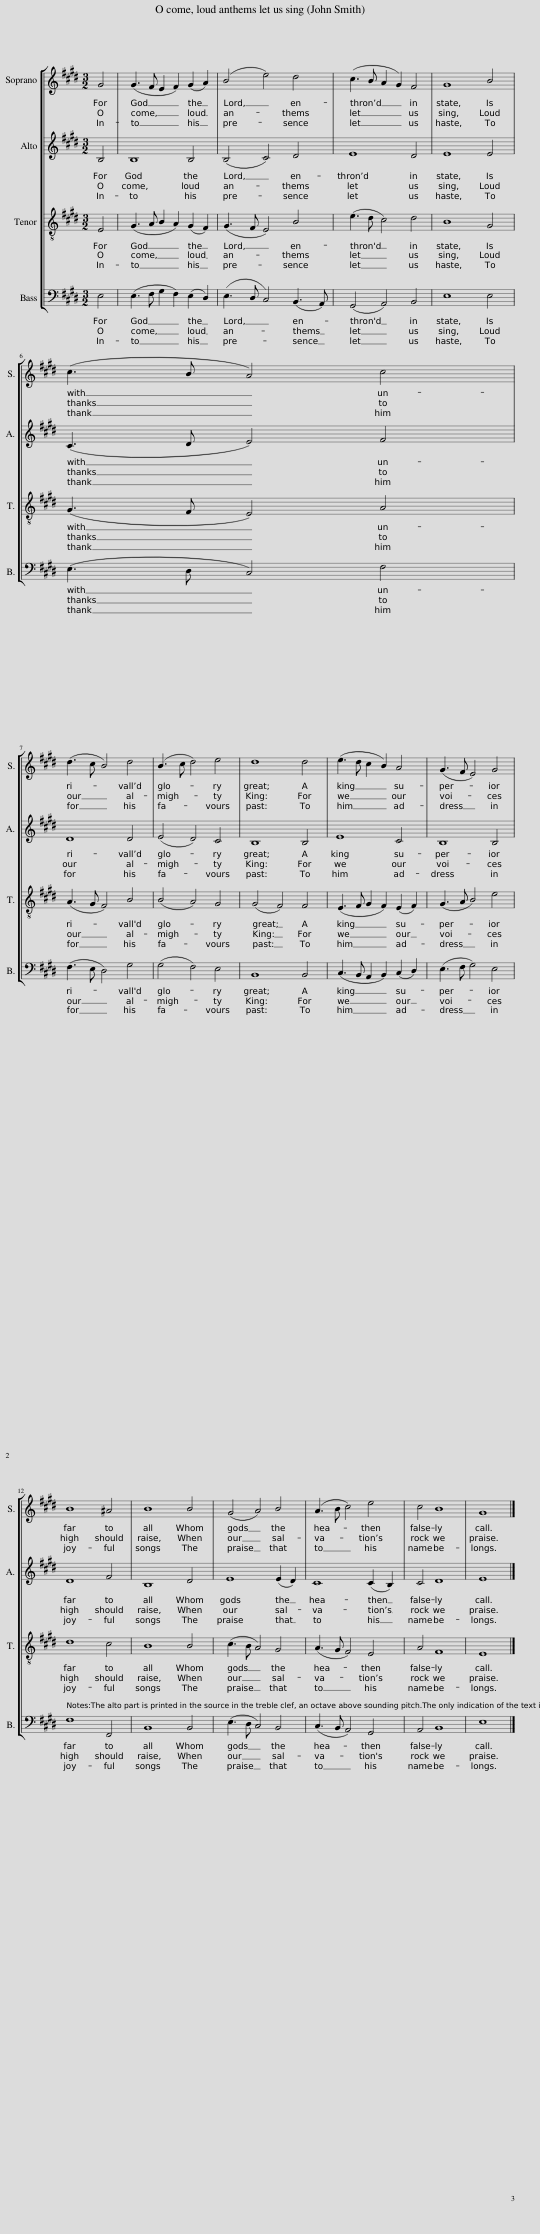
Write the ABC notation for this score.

X:1
%%score [ 1 2 3 4 ]
L:1/8
M:3/2
I:linebreak $
K:E
V:1 treble
V:2 treble
V:3 treble-8 transpose=-12
V:4 bass
V:1
 G4 | (G3 F E2 F2) (G2 A2) | (B4 e4) d4 | (c3 B A2 G2) F4 | G8 B4 |$ %5
 (c3 B A4) c4 |$ (d3 c B4) d4 | (B3 c d4) e4 | d8 d4 | (e3 d c2 B2) A4 | %10
 (G3 F E4) G4 |$ B8 ^A4 | B8 B4 | (G4 A4) B4 | (A3 B c4) e4 | %15
 c4 B8 | G8 |] %17
V:2
 B,4 | B,8 B,4 | (B,4 C4) D4 | E8 D4 | E8 E4 |$ %5
 (C3 D E4) F4 |$ D8 D4 | (E4 D4) C4 | B,8 B,4 | E8 C4 | %10
 B,8 B,4 |$ D8 F4 | B,8 D4 | E8 (E2 D2) | C8 (C2 B,2) | %15
 C4 D8 | E8 |] %17
V:3
 E4 | (G3 A B2 A2) (G2 F2) | (G3 F E4) B4 | (e3 d c4) d4 | B8 G4 |$ %5
 (G3 F E4) A4 |$ (A3 G F4) B4 | (B4 A4) G4 | (G4 F4) F4 | (E3 F G2 F2) (E2 F2) | %10
 (G3 A B4) e4 |$ d8 c4 | B8 B4 | (c3 B A4) G4 | (A3 G F4) E4 | %15
 A4 F8 | E8 |] %17
V:4
 E,4 | (E,3 F, G,2 F,2) (E,2 D,2) | (E,3 D, C,4) (B,,3 A,,) | (G,,4 A,,4) B,,4 | E,8 E,4 |$ %5
 (E,3 D, C,4) F,4 |$ (F,3 E, D,4) G,4 | (G,4 F,4) E,4 | B,,8 B,,4 | (C,3 B,, A,,2 B,,2) (C,2 D,2) | %10
 (E,3 F, G,4) E,4 |$ F,8 F,,4 | B,,8 B,,4 | (E,3 D, C,4) B,,4 | (C,3 B,, A,,4) G,,4 | %15
 A,,4 B,,8 | E,8 |] %17
